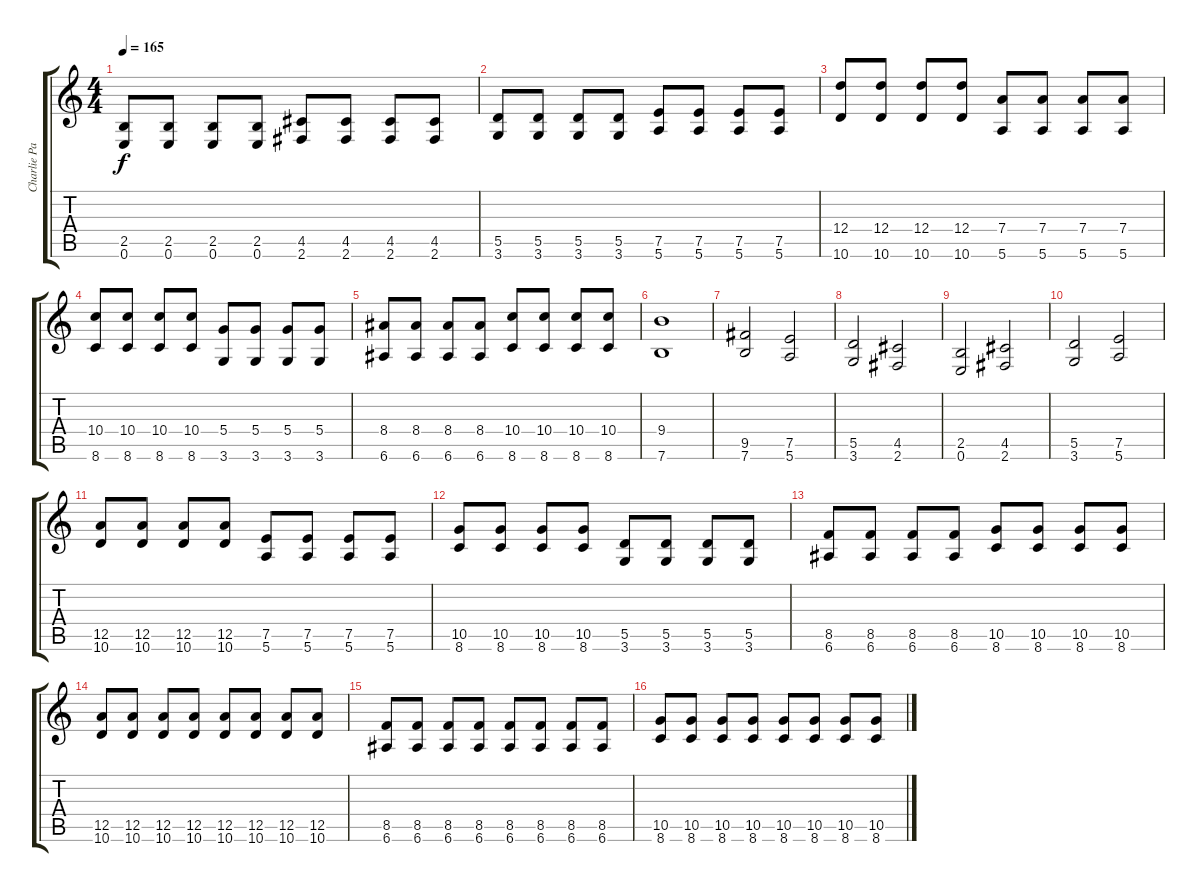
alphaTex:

\track ("Charlie Parra Ritmica" "Charlie Pa") {instrument distortionguitar}
\staff {score tabs}
\tuning (E4 B3 G3 D3 A2 E2) {hide}
\ts (4 4)
\tempo 165
\clef g2
\ks c
(2.5 0.6).8{dy f} (2.5 0.6).8 (2.5 0.6).8 (2.5 0.6).8 (4.5 2.6).8 (4.5 2.6).8 (4.5 2.6).8 (4.5 2.6).8 |
(5.5 3.6).8 (5.5 3.6).8 (5.5 3.6).8 (5.5 3.6).8 (7.5 5.6).8 (7.5 5.6).8 (7.5 5.6).8 (7.5 5.6).8 |
(12.4 10.6).8 (12.4 10.6).8 (12.4 10.6).8 (12.4 10.6).8 (7.4 5.6).8 (7.4 5.6).8 (7.4 5.6).8 (7.4 5.6).8 |
(10.4 8.6).8 (10.4 8.6).8 (10.4 8.6).8 (10.4 8.6).8 (5.4 3.6).8 (5.4 3.6).8 (5.4 3.6).8 (5.4 3.6).8 |
(8.4 6.6).8 (8.4 6.6).8 (8.4 6.6).8 (8.4 6.6).8 (10.4 8.6).8 (10.4 8.6).8 (10.4 8.6).8 (10.4 8.6).8 |
(9.4 7.6).1 |
(9.5 7.6).2 (7.5 5.6).2 |
(5.5 3.6).2 (4.5 2.6).2 |
(2.5 0.6).2 (4.5 2.6).2 |
(5.5 3.6).2 (7.5 5.6).2 |
(12.5 10.6).8 (12.5 10.6).8 (12.5 10.6).8 (12.5 10.6).8 (7.5 5.6).8 (7.5 5.6).8 (7.5 5.6).8 (7.5 5.6).8 |
(10.5 8.6).8 (10.5 8.6).8 (10.5 8.6).8 (10.5 8.6).8 (5.5 3.6).8 (5.5 3.6).8 (5.5 3.6).8 (5.5 3.6).8 |
(8.5 6.6).8 (8.5 6.6).8 (8.5 6.6).8 (8.5 6.6).8 (10.5 8.6).8 (10.5 8.6).8 (10.5 8.6).8 (10.5 8.6).8 |
(12.5 10.6).8 (12.5 10.6).8 (12.5 10.6).8 (12.5 10.6).8 (12.5 10.6).8 (12.5 10.6).8 (12.5 10.6).8 (12.5 10.6).8 |
(8.5 6.6).8 (8.5 6.6).8 (8.5 6.6).8 (8.5 6.6).8 (8.5 6.6).8 (8.5 6.6).8 (8.5 6.6).8 (8.5 6.6).8 |
(10.5 8.6).8 (10.5 8.6).8 (10.5 8.6).8 (10.5 8.6).8 (10.5 8.6).8 (10.5 8.6).8 (10.5 8.6).8 (10.5 8.6).8
